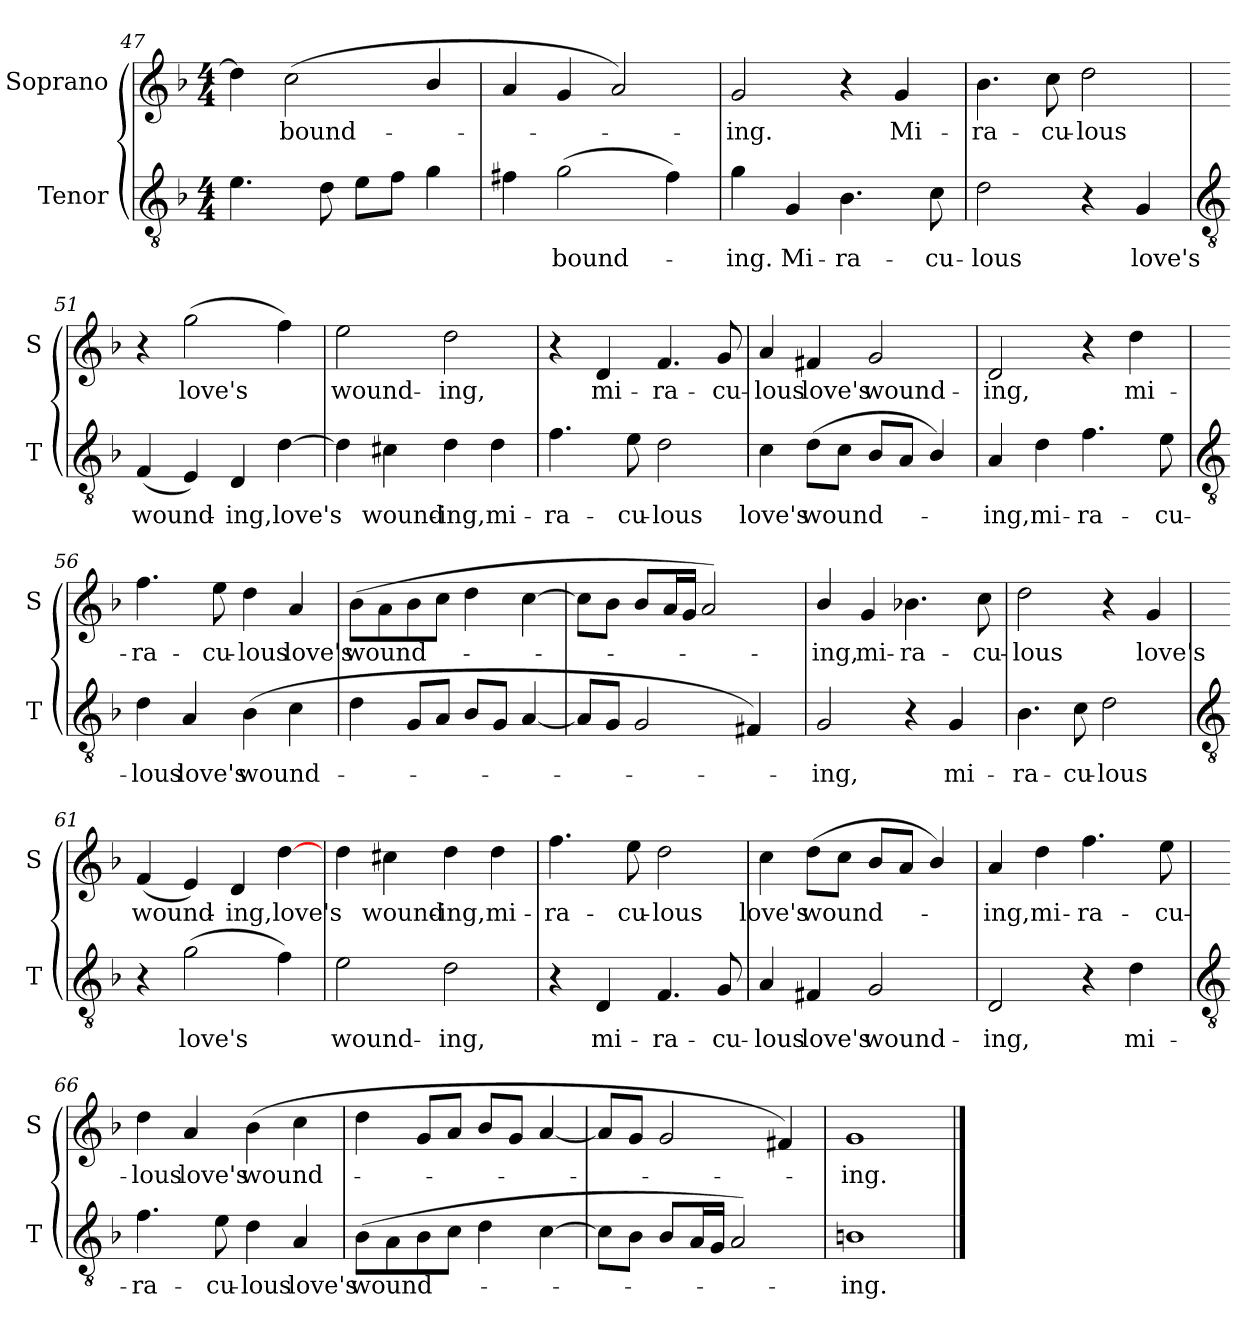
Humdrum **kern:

**kern	**text	**kern	**text
*part2	*part2	*part1	*part1
*staff2	*staff2	*staff1	*staff1
*I"Tenor	*	*I"Soprano	*
*I'T	*	*I'S	*
*clefGv2	*	*clefG2	*
*k[b-]	*	*k[b-]	*
*F:	*	*F:	*
*M4/4	*	*M4/4	*
=47	=47	=47	=47
4.e	.	4dd]	.
!	!	!	!LO:LY:b
.	.	(<2cc	bound-
8d	.	.	.
8eL	.	.	.
8fJ	.	.	.
4g	.	4b-/	.
=48	=48	=48	=48
4f#X	.	4a	.
!	!LO:LY:b	!	!
(>2g	bound-	4g	.
.	.	2a)	.
4f#)	.	.	.
=49	=49	=49	=49
!	!LO:LY:b	!	!LO:LY:b
4g	ing.	2g	ing.
!	!LO:LY:b	!	!
4G	Mi-	.	.
!	!LO:LY:b	!	!
4.B-	-ra-	4r	.
!	!	!	!LO:LY:b
.	.	4g	Mi-
!	!LO:LY:b	!	!
8c	-cu-	.	.
=50	=50	=50	=50
!	!LO:LY:b	!	!LO:LY:b
2d	-lous	4.b-	-ra-
!	!	!	!LO:LY:b
.	.	8cc	-cu-
!	!	!	!LO:LY:b
4r	.	2dd	-lous
!	!LO:LY:b	!	!
4G	love's	.	.
!!LO:LB:g=z
=51	=51	=51	=51
*clefGv2	*	*	*
!	!LO:LY:b	!	!
(<4F	wound-	4r	.
!	!	!	!LO:LY:b
4E)	.	(>2gg	love's
!	!LO:LY:b	!	!
4D	ing,	.	.
!	!LO:LY:b	!	!
[4d	love's	4ff)	.
=52	=52	=52	=52
!	!	!	!LO:LY:b
4d]	.	2ee	wound-
!	!LO:LY:b	!	!
4c#X	wound-	.	.
!	!LO:LY:b	!	!LO:LY:b
4d	-ing,	2dd	-ing,
!	!LO:LY:b	!	!
4d	mi-	.	.
=53	=53	=53	=53
!	!LO:LY:b	!	!
4.f	-ra-	4r	.
!	!	!	!LO:LY:b
.	.	4d	mi-
!	!LO:LY:b	!	!
8e	-cu-	.	.
!	!LO:LY:b	!	!LO:LY:b
2d	-lous	4.f	-ra-
!	!	!	!LO:LY:b
.	.	8g	-cu-
=54	=54	=54	=54
!	!LO:LY:b	!	!LO:LY:b
4c	love's	4a	-lous
!	!LO:LY:b	!	!LO:LY:b
(<8dL	wound-	4f#X	love's
8cJ	.	.	.
!	!	!	!LO:LY:b
8B-L	.	2g	wound-
8AJ	.	.	.
4B-/)	.	.	.
=55	=55	=55	=55
!	!LO:LY:b	!	!LO:LY:b
4A	ing,	2d	-ing,
!	!LO:LY:b	!	!
4d	mi-	.	.
!	!LO:LY:b	!	!
4.f	-ra-	4r	.
!	!	!	!LO:LY:b
.	.	4dd	mi-
!	!LO:LY:b	!	!
8e	-cu-	.	.
!!LO:LB:g=z
=56	=56	=56	=56
*clefGv2	*	*	*
!	!LO:LY:b	!	!LO:LY:b
4d	-lous	4.ff	-ra-
!	!LO:LY:b	!	!
4A	love's	.	.
!	!	!	!LO:LY:b
.	.	8ee	-cu-
!	!LO:LY:b	!	!LO:LY:b
(<4B-	wound-	4dd	-lous
!	!	!	!LO:LY:b
4c	.	4a	love's
=57	=57	=57	=57
!	!	!	!LO:LY:b
4d	.	(>8b-L	wound-
.	.	8a	.
8GL	.	8b-	.
8AJ	.	8ccJ	.
8B-L	.	4dd	.
8GJ	.	.	.
[4A	.	[4cc	.
=58	=58	=58	=58
8AL]	.	8ccL]	.
8GJ	.	8b-J	.
2G	.	8b-L	.
.	.	16aL	.
.	.	16gJJ	.
.	.	2a)	.
4F#X)	.	.	.
=59	=59	=59	=59
!	!LO:LY:b	!	!LO:LY:b
2G	ing,	4b-/	ing,
!	!	!	!LO:LY:b
.	.	4g	mi-
!	!	!	!LO:LY:b
4r	.	4.b-X	-ra-
!	!LO:LY:b	!	!
4G	mi-	.	.
!	!	!	!LO:LY:b
.	.	8cc	-cu-
=60	=60	=60	=60
!	!LO:LY:b	!	!LO:LY:b
4.B-	-ra-	2dd	-lous
!	!LO:LY:b	!	!
8c	-cu-	.	.
!	!LO:LY:b	!	!
2d	-lous	4r	.
!	!	!	!LO:LY:b
.	.	4g	love's
!!LO:LB:g=z
=61	=61	=61	=61
*clefGv2	*	*	*
!	!	!	!LO:LY:b
4r	.	(<4f	wound-
!	!LO:LY:b	!	!
(>2g	love's	4e)	.
!	!	!	!LO:LY:b
.	.	4d	ing,
!	!	!	!LO:LY:b
4f)	.	[4dd	love's
=62	=62	=62	=62
!	!LO:LY:b	!	!
2e	wound-	4dd	.
!	!	!	!LO:LY:b
.	.	4cc#X	wound-
!	!LO:LY:b	!	!LO:LY:b
2d	-ing,	4dd	-ing,
!	!	!	!LO:LY:b
.	.	4dd	mi-
=63	=63	=63	=63
!	!	!	!LO:LY:b
4r	.	4.ff	-ra-
!	!LO:LY:b	!	!
4D	mi-	.	.
!	!	!	!LO:LY:b
.	.	8ee	-cu-
!	!LO:LY:b	!	!LO:LY:b
4.F	-ra-	2dd	-lous
!	!LO:LY:b	!	!
8G	-cu-	.	.
=64	=64	=64	=64
!	!LO:LY:b	!	!LO:LY:b
4A	-lous	4cc	love's
!	!LO:LY:b	!	!LO:LY:b
4F#X	love's	(<8ddL	wound-
.	.	8ccJ	.
!	!LO:LY:b	!	!
2G	wound-	8b-L	.
.	.	8aJ	.
.	.	4b-/)	.
=65	=65	=65	=65
!	!LO:LY:b	!	!LO:LY:b
2D	-ing,	4a	-ing,
!	!	!	!LO:LY:b
.	.	4dd	mi-
!	!	!	!LO:LY:b
4r	.	4.ff	-ra-
!	!LO:LY:b	!	!
4d	mi-	.	.
!	!	!	!LO:LY:b
.	.	8ee	-cu-
!!LO:LB:g=z
=66	=66	=66	=66
*clefGv2	*	*	*
!	!LO:LY:b	!	!LO:LY:b
4.f	-ra-	4dd	-lous
!	!	!	!LO:LY:b
.	.	4a	love's
!	!LO:LY:b	!	!
8e	-cu-	.	.
!	!LO:LY:b	!	!LO:LY:b
4d	-lous	(>4b-	wound-
!	!LO:LY:b	!	!
4A	love's	4cc	.
=67	=67	=67	=67
!	!LO:LY:b	!	!
(>8B-L	wound-	4dd	.
8A	.	.	.
8B-	.	8gL	.
8cJ	.	8aJ	.
4d	.	8b-L	.
.	.	8gJ	.
[4c	.	[4a	.
=68	=68	=68	=68
8cL]	.	8aL]	.
8B-J	.	8gJ	.
8B-L	.	2g	.
16AL	.	.	.
16GJJ	.	.	.
2A)	.	.	.
.	.	4f#X)	.
=69	=69	=69	=69
!	!LO:LY:b	!	!LO:LY:b
1Bn	ing.	1g	ing.
==	==	==	==
*-	*-	*-	*-
